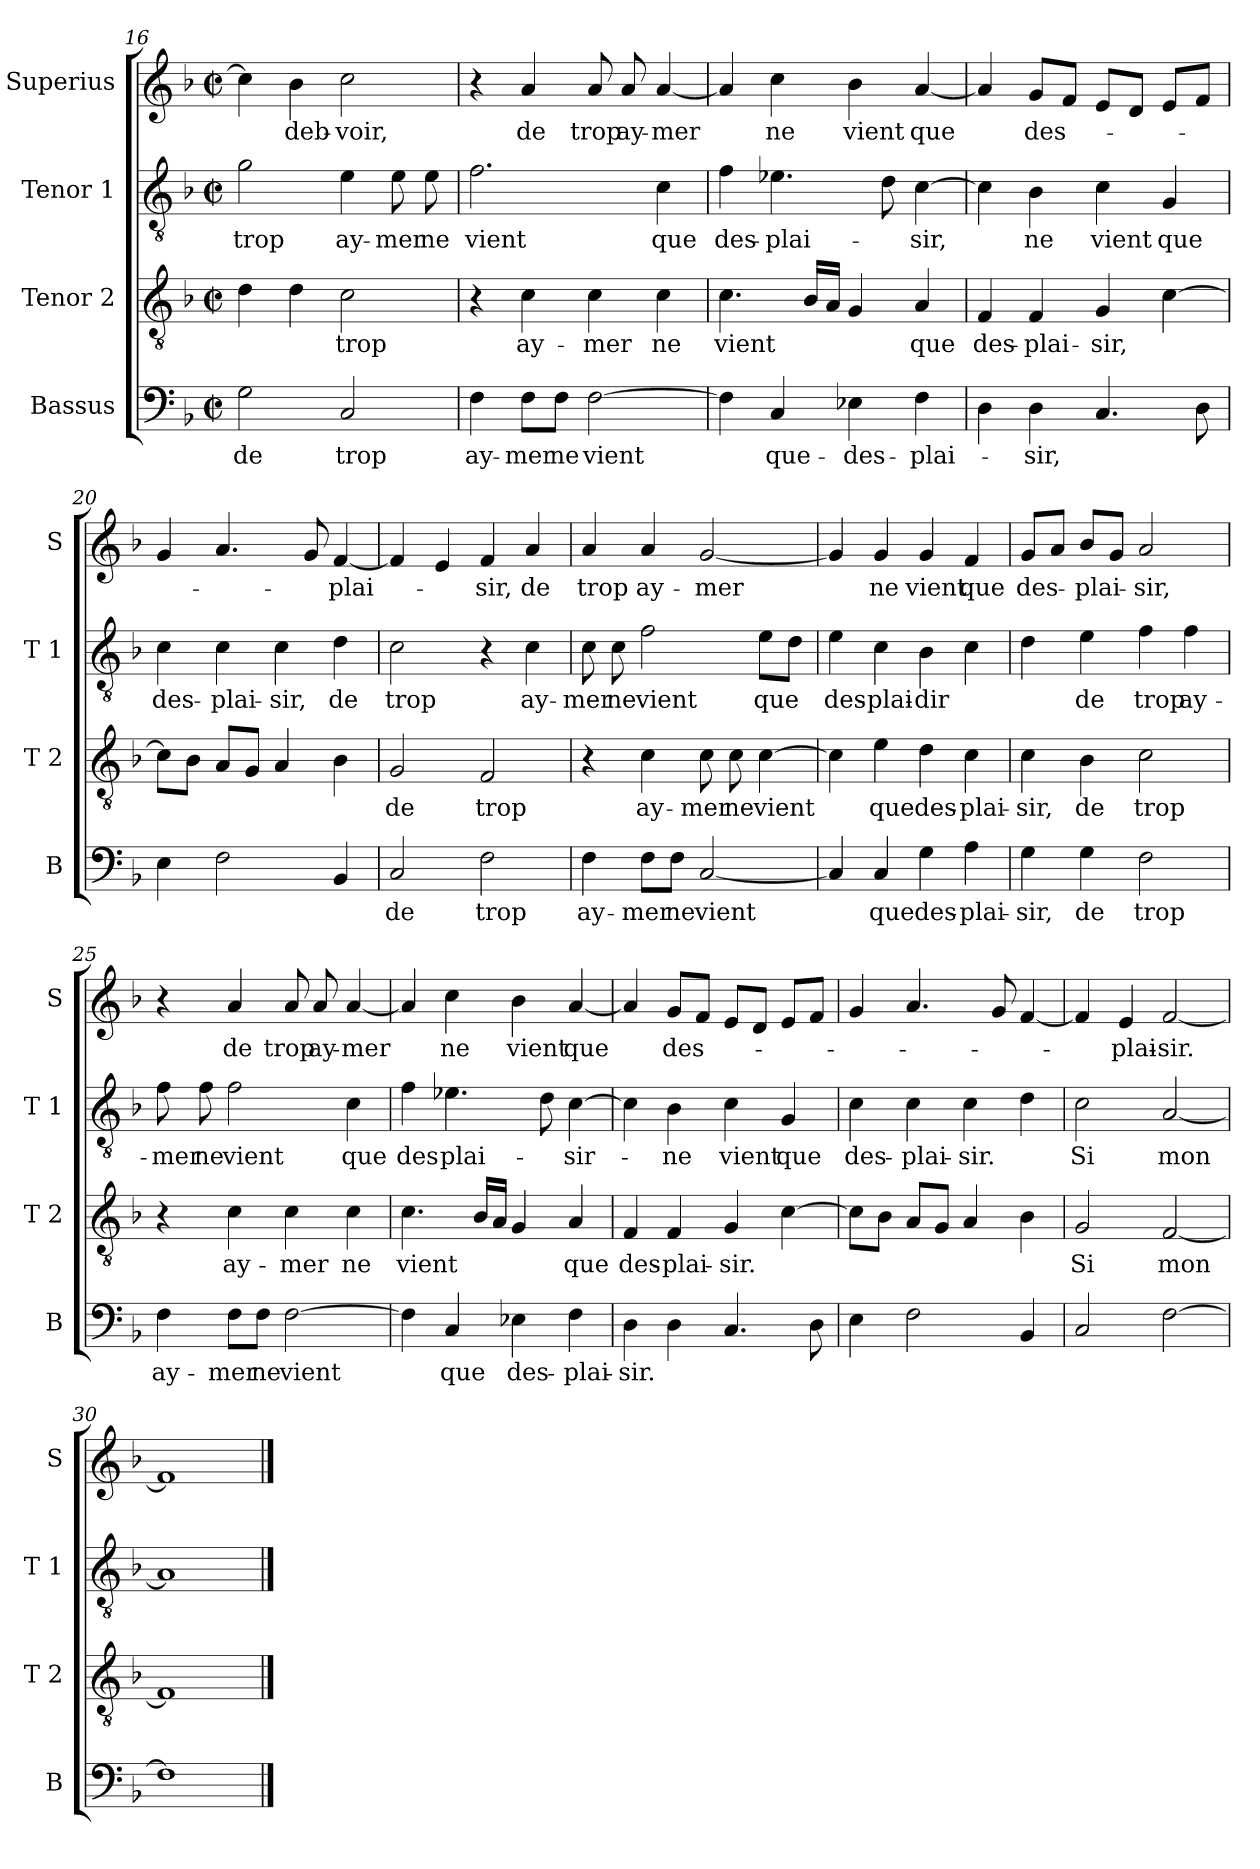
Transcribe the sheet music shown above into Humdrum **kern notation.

**kern	**text	**kern	**text	**kern	**text	**kern	**text
*part4	*part4	*part3	*part3	*part2	*part2	*part1	*part1
*staff4	*staff4	*staff3	*staff3	*staff2	*staff2	*staff1	*staff1
*I"Bassus	*	*I"Tenor 2	*	*I"Tenor 1	*	*I"Superius	*
*I'B	*	*I'T 2	*	*I'T 1	*	*I'S	*
!!LO:PB:g=z
*clefF4	*	*clefGv2	*	*clefGv2	*	*clefG2	*
*k[b-]	*	*k[b-]	*	*k[b-]	*	*k[b-]	*
*F:	*	*F:	*	*F:	*	*F:	*
*M2/2	*	*M2/2	*	*M2/2	*	*M2/2	*
*met(c|)	*	*met(c|)	*	*met(c|)	*	*met(c|)	*
=16	=16	=16	=16	=16	=16	=16	=16
!	!LO:LY:b	!	!	!	!LO:LY:b	!	!
2G\	de	4d\	.	2g\	trop	4cc\]	.
!	!	!	!	!	!	!	!LO:LY:b
.	.	4d\	.	.	.	4b-\	deb-
!	!LO:LY:b	!	!LO:LY:b	!	!LO:LY:b	!	!LO:LY:b
2C/	trop	2c\	trop	4e\	ay-	2cc\	-voir,
!	!	!	!	!	!LO:LY:b	!	!
.	.	.	.	8e\	-mer	.	.
!	!	!	!	!	!LO:LY:b	!	!
.	.	.	.	8e\	ne	.	.
=17	=17	=17	=17	=17	=17	=17	=17
!	!LO:LY:b	!	!	!	!LO:LY:b	!	!
4F\	ay-	4r	.	2.f\	vient	4r	.
!	!LO:LY:b	!	!LO:LY:b	!	!	!	!LO:LY:b
8F\L	-mer	4c\	ay-	.	.	4a/	de
!	!LO:LY:b	!	!	!	!	!	!
8F\J	ne	.	.	.	.	.	.
!	!LO:LY:b	!	!LO:LY:b	!	!	!	!LO:LY:b
[2F\	vient	4c\	-mer	.	.	8a/	trop
!	!	!	!	!	!	!	!LO:LY:b
.	.	.	.	.	.	8a/	ay-
!	!	!	!LO:LY:b	!	!LO:LY:b	!	!LO:LY:b
.	.	4c\	ne	4c\	que	[4a/	-mer
=18	=18	=18	=18	=18	=18	=18	=18
!	!	!	!LO:LY:b	!	!LO:LY:b	!	!
4F\]	.	4.c\	vient	4f\	des-	4a/]	.
!	!LO:LY:b	!	!	!	!LO:LY:b	!	!LO:LY:b
4C/	que-	.	.	4.e-X\	-plai-	4cc\	ne
.	.	16B-/LL	.	.	.	.	.
.	.	16A/JJ	.	.	.	.	.
!	!LO:LY:b	!	!	!	!	!	!LO:LY:b
4E-X\	-des-	4G/	.	.	.	4b-\	vient
.	.	.	.	8d\	.	.	.
!	!LO:LY:b	!	!LO:LY:b	!	!LO:LY:b	!	!LO:LY:b
4F\	-plai-	4A/	que	[4c\	-sir,	[4a/	que
=19	=19	=19	=19	=19	=19	=19	=19
!	!	!	!LO:LY:b	!	!	!	!
4D\	.	4F/	des-	4c\]	.	4a/]	.
!	!LO:LY:b	!	!LO:LY:b	!	!LO:LY:b	!	!LO:LY:b
4D\	-sir,	4F/	-plai-	4B-\	ne	8g/L	des-
.	.	.	.	.	.	8f/J	.
!	!	!	!LO:LY:b	!	!LO:LY:b	!	!
4.C/	.	4G/	-sir,	4c\	vient	8e/L	.
.	.	.	.	.	.	8d/J	.
!	!	!	!	!	!LO:LY:b	!	!
.	.	[4c\	.	4G/	que	8e/L	.
8D\	.	.	.	.	.	8f/J	.
=20	=20	=20	=20	=20	=20	=20	=20
!	!	!	!	!	!LO:LY:b	!	!
4E\	.	8c\L]	.	4c\	des-	4g/	.
.	.	8B-\J	.	.	.	.	.
!	!	!	!	!	!LO:LY:b	!	!
2F\	.	8A/L	.	4c\	-plai-	4.a/	.
.	.	8G/J	.	.	.	.	.
!	!	!	!	!	!LO:LY:b	!	!
.	.	4A/	.	4c\	-sir,	.	.
.	.	.	.	.	.	8g/	.
!	!	!	!	!	!LO:LY:b	!	!LO:LY:b
4BB-/	.	4B-\	.	4d\	de	[4f/	-plai-
!!LO:LB:g=z
=21	=21	=21	=21	=21	=21	=21	=21
!	!LO:LY:b	!	!LO:LY:b	!	!LO:LY:b	!	!
2C/	de	2G/	de	2c\	trop	4f/]	.
.	.	.	.	.	.	4e/	.
!	!LO:LY:b	!	!LO:LY:b	!	!	!	!LO:LY:b
2F\	trop	2F/	trop	4r	.	4f/	-sir,
!	!	!	!	!	!LO:LY:b	!	!LO:LY:b
.	.	.	.	4c\	ay-	4a/	de
=22	=22	=22	=22	=22	=22	=22	=22
!	!LO:LY:b	!	!	!	!LO:LY:b	!	!LO:LY:b
4F\	ay-	4r	.	8c\	-mer	4a/	trop
!	!	!	!	!	!LO:LY:b	!	!
.	.	.	.	8c\	ne	.	.
!	!LO:LY:b	!	!LO:LY:b	!	!LO:LY:b	!	!LO:LY:b
8F\L	-mer	4c\	ay-	2f\	vient	4a/	ay-
!	!LO:LY:b	!	!	!	!	!	!
8F\J	ne	.	.	.	.	.	.
!	!LO:LY:b	!	!LO:LY:b	!	!	!	!LO:LY:b
[2C/	vient	8c\	-mer	.	.	[2g/	-mer
!	!	!	!LO:LY:b	!	!	!	!
.	.	8c\	ne	.	.	.	.
!	!	!	!LO:LY:b	!	!LO:LY:b	!	!
.	.	[4c\	vient	8e\L	que	.	.
.	.	.	.	8d\J	.	.	.
=23	=23	=23	=23	=23	=23	=23	=23
!	!	!	!	!	!LO:LY:b	!	!
4C/]	.	4c\]	.	4e\	des-	4g/]	.
!	!LO:LY:b	!	!LO:LY:b	!	!LO:LY:b	!	!LO:LY:b
4C/	que	4e\	que	4c\	-plai-	4g/	ne
!	!LO:LY:b	!	!LO:LY:b	!	!LO:LY:b	!	!LO:LY:b
4G\	des-	4d\	des-	4B-\	-dir	4g/	vient
!	!LO:LY:b	!	!LO:LY:b	!	!	!	!LO:LY:b
4A\	-plai-	4c\	-plai-	4c\	.	4f/	que
=24	=24	=24	=24	=24	=24	=24	=24
!	!LO:LY:b	!	!LO:LY:b	!	!	!	!LO:LY:b
4G\	-sir,	4c\	-sir,	4d\	.	8g/L	des-
.	.	.	.	.	.	8a/J	.
!	!LO:LY:b	!	!LO:LY:b	!	!LO:LY:b	!	!LO:LY:b
4G\	de	4B-\	de	4e\	de	8b-/L	-plai-
.	.	.	.	.	.	8g/J	.
!	!LO:LY:b	!	!LO:LY:b	!	!LO:LY:b	!	!LO:LY:b
2F\	trop	2c\	trop	4f\	trop	2a/	-sir,
!	!	!	!	!	!LO:LY:b	!	!
.	.	.	.	4f\	ay-	.	.
=25	=25	=25	=25	=25	=25	=25	=25
!	!LO:LY:b	!	!	!	!LO:LY:b	!	!
4F\	ay-	4r	.	8f\	-mer	4r	.
!	!	!	!	!	!LO:LY:b	!	!
.	.	.	.	8f\	ne	.	.
!	!LO:LY:b	!	!LO:LY:b	!	!LO:LY:b	!	!LO:LY:b
8F\L	-mer	4c\	ay-	2f\	vient	4a/	de
!	!LO:LY:b	!	!	!	!	!	!
8F\J	ne	.	.	.	.	.	.
!	!LO:LY:b	!	!LO:LY:b	!	!	!	!LO:LY:b
[2F\	vient	4c\	-mer	.	.	8a/	trop
!	!	!	!	!	!	!	!LO:LY:b
.	.	.	.	.	.	8a/	ay-
!	!	!	!LO:LY:b	!	!LO:LY:b	!	!LO:LY:b
.	.	4c\	ne	4c\	que	[4a/	-mer
!!LO:LB:g=z
=26	=26	=26	=26	=26	=26	=26	=26
!	!	!	!LO:LY:b	!	!LO:LY:b	!	!
4F\]	.	4.c\	vient	4f\	des	4a/]	.
!	!LO:LY:b	!	!	!	!LO:LY:b	!	!LO:LY:b
4C/	que	.	.	4.e-X\	plai-	4cc\	ne
.	.	16B-/LL	.	.	.	.	.
.	.	16A/JJ	.	.	.	.	.
!	!LO:LY:b	!	!	!	!	!	!LO:LY:b
4E-X\	des-	4G/	.	.	.	4b-\	vient
.	.	.	.	8d\	.	.	.
!	!LO:LY:b	!	!LO:LY:b	!	!LO:LY:b	!	!LO:LY:b
4F\	-plai-	4A/	que	[4c\	-sir-	[4a/	que
=27	=27	=27	=27	=27	=27	=27	=27
!	!LO:LY:b	!	!LO:LY:b	!	!	!	!
4D\	-sir.	4F/	des-	4c\]	.	4a/]	.
!	!	!	!LO:LY:b	!	!LO:LY:b	!	!LO:LY:b
4D\	.	4F/	-plai-	4B-\	-ne	8g/L	des-
.	.	.	.	.	.	8f/J	.
!	!	!	!LO:LY:b	!	!LO:LY:b	!	!
4.C/	.	4G/	-sir.	4c\	vient	8e/L	.
.	.	.	.	.	.	8d/J	.
!	!	!	!	!	!LO:LY:b	!	!
.	.	[4c\	.	4G/	que	8e/L	.
8D\	.	.	.	.	.	8f/J	.
=28	=28	=28	=28	=28	=28	=28	=28
!	!	!	!	!	!LO:LY:b	!	!
4E\	.	8c\L]	.	4c\	des-	4g/	.
.	.	8B-\J	.	.	.	.	.
!	!	!	!	!	!LO:LY:b	!	!
2F\	.	8A/L	.	4c\	-plai-	4.a/	.
.	.	8G/J	.	.	.	.	.
!	!	!	!	!	!LO:LY:b	!	!
.	.	4A/	.	4c\	-sir.	.	.
.	.	.	.	.	.	8g/	.
4BB-/	.	4B-\	.	4d\	.	[4f/	.
=29	=29	=29	=29	=29	=29	=29	=29
!	!	!	!LO:LY:b	!	!LO:LY:b	!	!
2C/	.	2G/	Si	2c\	Si	4f/]	.
!	!	!	!	!	!	!	!LO:LY:b
.	.	.	.	.	.	4e/	-plai-
!	!	!	!LO:LY:b	!	!LO:LY:b	!	!LO:LY:b
[2F\	.	[2F/	mon	[2A/	mon	[2f/	-sir.
=30	=30	=30	=30	=30	=30	=30	=30
1F]	.	1F]	.	1A]	.	1f]	.
==	==	==	==	==	==	==	==
*-	*-	*-	*-	*-	*-	*-	*-
